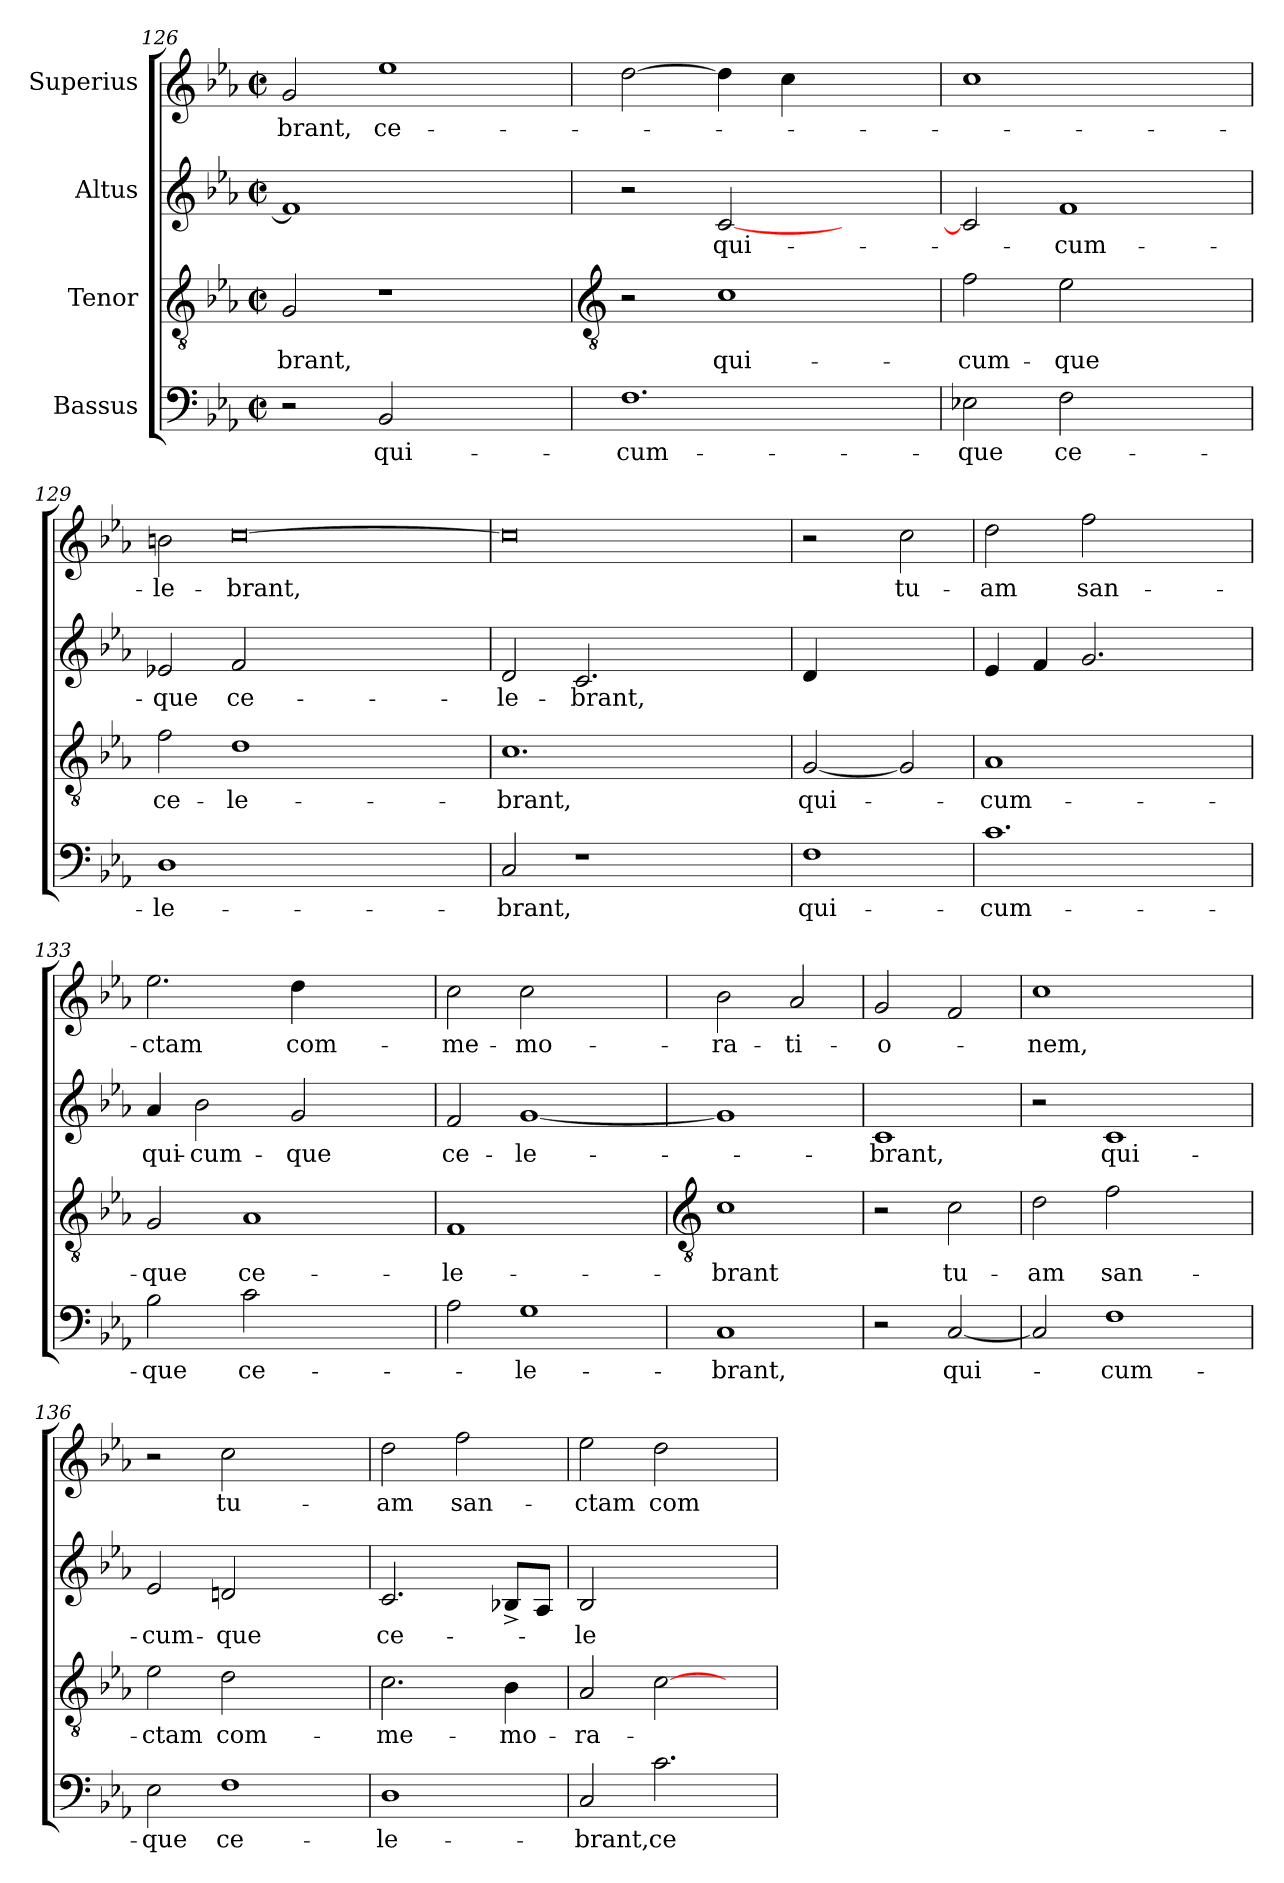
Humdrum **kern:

**kern	**text	**kern	**text	**kern	**text	**kern	**text
*part4	*part4	*part3	*part3	*part2	*part2	*part1	*part1
*staff4	*staff4	*staff3	*staff3	*staff2	*staff2	*staff1	*staff1
*I"Bassus	*	*I"Tenor	*	*I"Altus	*	*I"Superius	*
!!LO:LB:g=z
*clefF4	*	*clefGv2	*	*clefG2	*	*clefG2	*
*k[b-e-a-]	*	*k[b-e-a-]	*	*k[b-e-a-]	*	*k[b-e-a-]	*
*E-:	*	*E-:	*	*E-:	*	*E-:	*
*M2/2	*	*M2/2	*	*M2/2	*	*M2/2	*
*met(c|)	*	*met(c|)	*	*met(c|)	*	*met(c|)	*
=126	=126	=126	=126	=126	=126	=126	=126
!	!	!	!LO:LY:b	!	!	!	!LO:LY:b
2r	.	2G/	-brant,	1f]	.	2g/	-brant,
!	!LO:LY:b	!	!	!	!	!	!LO:LY:b
2BB-/	qui-	1r	.	.	.	1ee-	ce-
2ryy	.	.	.	2ryy	.	.	.
!!LO:LB:g=z
=127	=127	=127	=127	=127	=127	=127	=127
*	*	*clefGv2	*	*	*	*	*
!	!LO:LY:b	!	!	!	!	!	!
1.F	-cum-	2r	.	2r	.	[2dd\	.
!	!	!	!LO:LY:b	!	!LO:LY:b	!	!
.	.	1c	qui-	[2c/	qui-	4dd\]	.
.	.	.	.	.	.	4cc\	.
.	.	.	.	2ryy	.	2ryy	.
=128	=128	=128	=128	=128	=128	=128	=128
!	!LO:LY:b	!	!LO:LY:b	!	!	!	!
2E-X\	-que	2f\	-cum-	2c/]	.	1cc	.
!	!LO:LY:b	!	!LO:LY:b	!	!LO:LY:b	!	!
2F\	ce-	2e-\	-que	1f	-cum-	.	.
2ryy	.	2ryy	.	.	.	2ryy	.
=129	=129	=129	=129	=129	=129	=129	=129
!	!LO:LY:b	!	!LO:LY:b	!	!LO:LY:b	!	!LO:LY:b
1D	-le-	2f\	ce-	2e-X/	-que	2bn\	-le-
!	!	!	!LO:LY:b	!	!LO:LY:b	!	!LO:LY:b
.	.	1d	-le-	2f/	ce-	[0cc	-brant,
1.ryy	.	.	.	1.ryy	.	.	.
.	.	1ryy	.	.	.	.	.
=130	=130	=130	=130	=130	=130	=130	=130
!	!LO:LY:b	!	!LO:LY:b	!	!LO:LY:b	!	!
2C/	-brant,	1.c	-brant,	2d/	-le-	0cc]	.
!	!	!	!	!	!LO:LY:b	!	!
1r	.	.	.	2.c/	-brant,	.	.
.	.	.	.	2.ryy	.	.	.
2ryy	.	2ryy	.	.	.	.	.
=131	=131	=131	=131	=131	=131	=131	=131
!	!LO:LY:b	!	!LO:LY:b	!	!	!	!
1F	qui-	[2G/	qui-	4d/	.	2r	.
.	.	.	.	2.ryy	.	.	.
!	!	!	!	!	!	!	!LO:LY:b
.	.	2G/]	.	.	.	2cc\	tu-
!!LO:LB:g=z
=132	=132	=132	=132	=132	=132	=132	=132
!	!LO:LY:b	!	!LO:LY:b	!	!	!	!LO:LY:b
1.c	-cum-	1A-	-cum-	4e-/	.	2dd\	-am
.	.	.	.	4f/	.	.	.
!	!	!	!	!	!	!	!LO:LY:b
.	.	.	.	2.g/	.	2ff\	san-
.	.	2ryy	.	.	.	2ryy	.
.	.	.	.	4ryy	.	.	.
!!LO:LB:g=z
=133	=133	=133	=133	=133	=133	=133	=133
!	!LO:LY:b	!	!LO:LY:b	!	!LO:LY:b	!	!LO:LY:b
2B-\	-que	2G/	-que	4a-/	qui-	2.ee-\	-ctam
!	!	!	!	!	!LO:LY:b	!	!
.	.	.	.	2b-\	-cum-	.	.
!	!LO:LY:b	!	!LO:LY:b	!	!	!	!
2c\	ce-	1A-	ce-	.	.	.	.
!	!	!	!	!	!LO:LY:b	!	!LO:LY:b
.	.	.	.	2g/	-que	4dd\	com-
2ryy	.	.	.	.	.	2ryy	.
.	.	.	.	4ryy	.	.	.
=133A	=133A	=133A	=133A	=133A	=133A	=133A	=133A
!	!	!	!LO:LY:b	!	!LO:LY:b	!	!LO:LY:b
2A-\	.	1F	-le-	2f/	ce-	2cc\	-me-
!	!LO:LY:b	!	!	!	!LO:LY:b	!	!LO:LY:b
1G	-le-	.	.	[1g	-le-	2cc\	-mo-
.	.	2ryy	.	.	.	2ryy	.
!!LO:LB:g=z
=134A	=134A	=134A	=134A	=134A	=134A	=134A	=134A
*	*	*clefGv2	*	*	*	*	*
!	!LO:LY:b	!	!LO:LY:b	!	!	!	!LO:LY:b
1C	-brant,	1c	-brant	1g]	.	2b-\	-ra-
!	!	!	!	!	!	!	!LO:LY:b
.	.	.	.	.	.	2a-/	-ti-
=135A	=135A	=135A	=135A	=135A	=135A	=135A	=135A
!	!	!	!	!	!LO:LY:b	!	!LO:LY:b
2r	.	2r	.	1c	-brant,	2g/	-o-
!	!LO:LY:b	!	!LO:LY:b	!	!	!	!
[2C/	qui-	2c\	tu-	.	.	2f/	.
=136A	=136A	=136A	=136A	=136A	=136A	=136A	=136A
!	!	!	!LO:LY:b	!	!	!	!LO:LY:b
2C/]	.	2d\	-am	2r	.	1cc	-nem,
!	!LO:LY:b	!	!LO:LY:b	!	!LO:LY:b	!	!
1F	-cum-	2f\	san-	1c	qui-	.	.
.	.	2ryy	.	.	.	2ryy	.
=136B	=136B	=136B	=136B	=136B	=136B	=136B	=136B
!	!LO:LY:b	!	!LO:LY:b	!	!LO:LY:b	!	!
2E-\	-que	2e-\	-ctam	2e-/	-cum-	2r	.
!	!LO:LY:b	!	!LO:LY:b	!	!LO:LY:b	!	!LO:LY:b
1F	ce-	2d\	com-	2dn/	-que	2cc\	tu-
.	.	2ryy	.	2ryy	.	2ryy	.
=137A	=137A	=137A	=137A	=137A	=137A	=137A	=137A
!	!LO:LY:b	!	!LO:LY:b	!	!LO:LY:b	!	!LO:LY:b
1D	-le-	2.c\	-me-	2.c/	ce-	2dd\	-am
!	!	!	!	!	!	!	!LO:LY:b
.	.	.	.	.	.	2ff\	san-
!	!	!	!LO:LY:b	!	!	!	!
.	.	4B-\	-mo-	8B-X^/L	.	.	.
.	.	.	.	8A-/J	.	.	.
!!LO:LB:g=z
=138	=138	=138	=138	=138	=138	=138	=138
!	!LO:LY:b	!	!LO:LY:b	!	!LO:LY:b	!	!LO:LY:b
2C/	-brant,	2A-/	-ra-	2B-/	-le-	2ee-\	-ctam
!	!LO:LY:b	!	!	!	!	!	!LO:LY:b
2.c\	ce-	[2c\	.	2.ryy	.	2dd\	com-
.	.	4ryy	.	.	.	4ryy	.
=	=	=	=	=	=	=	=
*-	*-	*-	*-	*-	*-	*-	*-
